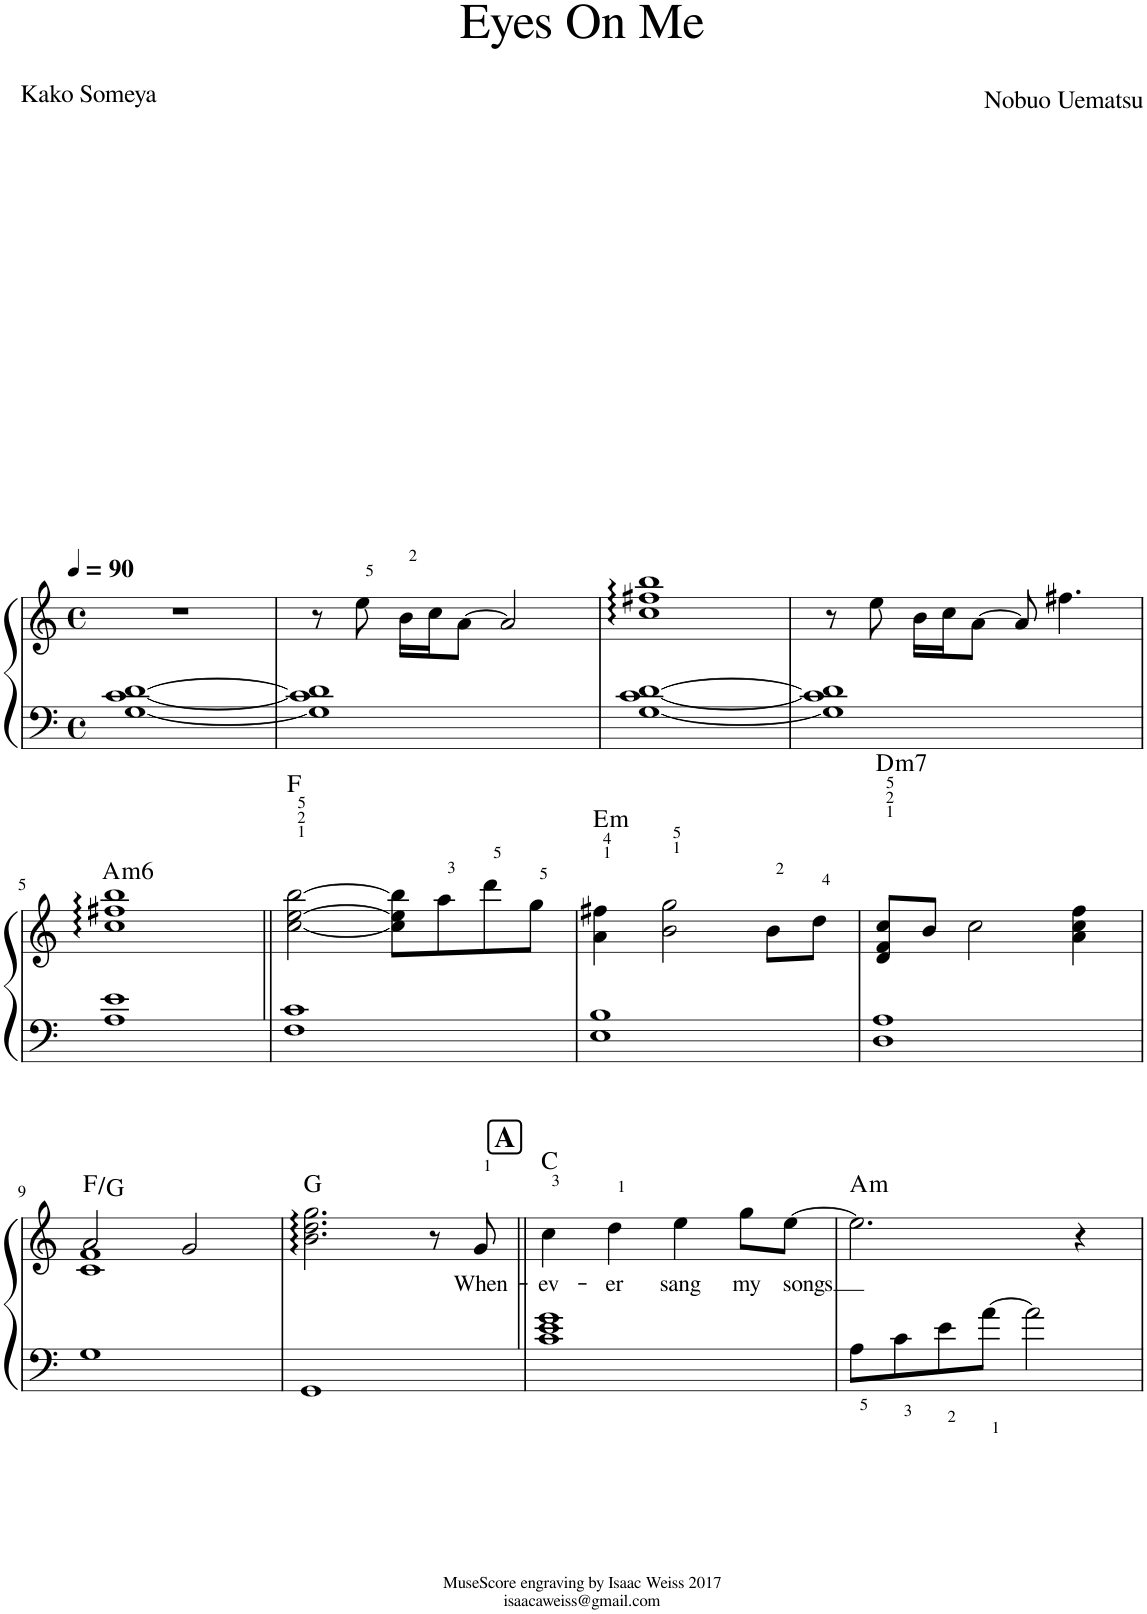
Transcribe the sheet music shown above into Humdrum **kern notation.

**kern	**kern	**text	**harte
*part1	*part1	*part1	*part1
*staff2	*staff1	*staff1	*
*I"Piano	*	*	*
*I'Pno.	*	*	*
*clefF4	*clefG2	*	*
*k[]	*k[]	*	*
*M4/4	*M4/4	*	*
*met(c)	*met(c)	*	*
*MM90	*MM90	*	*
=1	=1	=1	=1
[1G [1c [1d	1r	.	.
=2	=2	=2	=2
1G] 1c] 1d]	8r	.	.
.	8ee\	.	.
.	16b\LL	.	.
.	16cc\J	.	.
.	[8a\J	.	.
.	2a/]	.	.
=3	=3	=3	=3
[1G [1c [1d	1cc 1ff#X 1bb	.	.
=4	=4	=4	=4
1G] 1c] 1d]	8r	.	.
.	8ee\	.	.
.	16b\LL	.	.
.	16cc\J	.	.
.	[8a\J	.	.
.	8a/]	.	.
.	4.ff#X\	.	.
!!LO:LB:g=z
=5	=5	=5	=5
!	!	!	!LO:H:kt=m6
1A 1e	1cc 1ff#X 1bb	.	A:min6
=6||	=6||	=6||	=6||
1F 1c	[2cc\ [2ee\ [2bb\	.	F:maj
.	8cc\] 8ee\] 8bb\]L	.	.
.	8aa\	.	.
.	8ddd\	.	.
.	8gg\J	.	.
=7	=7	=7	=7
!	!	!	!LO:H:kt=m
1E 1B	4a\ 4ff#X\	.	E:min
.	2b\ 2gg\	.	.
.	8b\L	.	.
.	8dd\J	.	.
=8	=8	=8	=8
!	!	!	!LO:H:kt=m7
1D 1A	8d/ 8f/ 8cc/L	.	D:min7
.	8b/J	.	.
.	2cc\	.	.
.	4a\ 4cc\ 4ff\	.	.
!!LO:LB:g=z
=9	=9	=9	=9
*	*^	*	*
1G	2a/	1c 1f	.	F:maj/2
.	2g/	.	.	.
*	*v	*v	*	*
=10	=10	=10	=10
1GG	2.b\ 2.dd\ 2.gg\	.	G:maj
.	8r	.	.
!	!	!LO:LY:b	!
.	8g/	When-	.
!!LO:REH:place=s1:a:B:cj:fs=14:t=A
=11||	=11||	=11||	=11||
!	!	!LO:LY:b	!
1c 1e 1g	4cc\	-ev-	C:maj
!	!	!LO:LY:b	!
.	4dd\	-er	.
!	!	!LO:LY:b	!
.	4ee\	sang	.
!	!	!LO:LY:b	!
.	8gg\L	my	.
!	!	!LO:LY:b	!
.	[8ee\J	songs	.
=12	=12	=12	=12
!	!	!	!LO:H:kt=m
8A<\L	2.ee\]	.	A:min
8c<\	.	.	.
8e<\	.	.	.
[8a<\J	.	.	.
2a\]	.	.	.
.	4r	.	.
=	=	=	=
*-	*-	*-	*-
